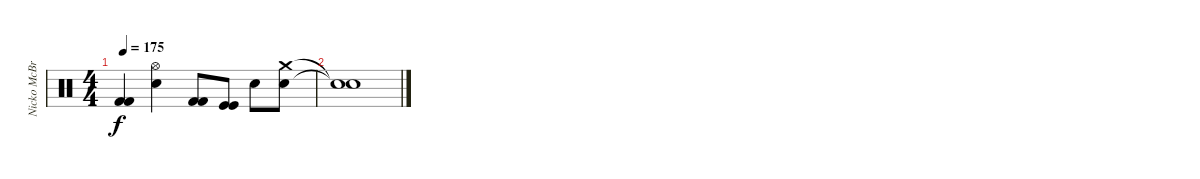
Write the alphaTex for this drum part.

\track ("Nicko McBrian" "Nicko McBr") {instrument percussion}
\staff {score}
\articulation defaults
\ts (4 4)
\tempo 175
\clef neutral
\ks c
("Kick (hit) 2" "Kick (hit) 2").4{dy f} ("Hi-Hat (open)" "Snare (hit) 2").4 ("Kick (hit) 2" "Kick (hit) 2").8 ("Kick (hit)" "Kick (hit)").8 "Snare (hit) 2".8 ("Crash medium (hit)" "Snare (hit) 2").8 |
("Snare (hit)"{t} "Snare (hit)"{t}).1
